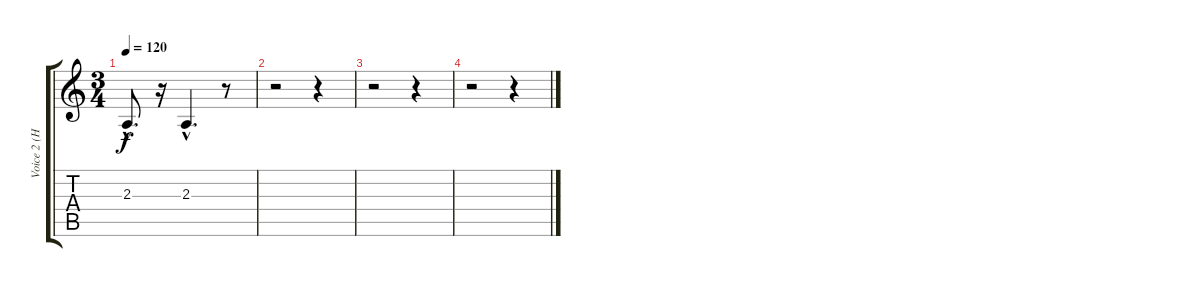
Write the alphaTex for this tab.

\track ("Voice 2 (Harmony) " "Voice 2 (H") {instrument voiceoohs}
\staff {score tabs}
\tuning (E4 B3 G3 D3 A2 E2) {hide}
\ts (3 4)
\tempo 120
\clef g2
\ks c
2.3{hac}.8{d dy f} r.16 2.3{hac}.4{d} r.8 |
r.2 r.4 |
r.2 r.4 |
r.2 r.4
